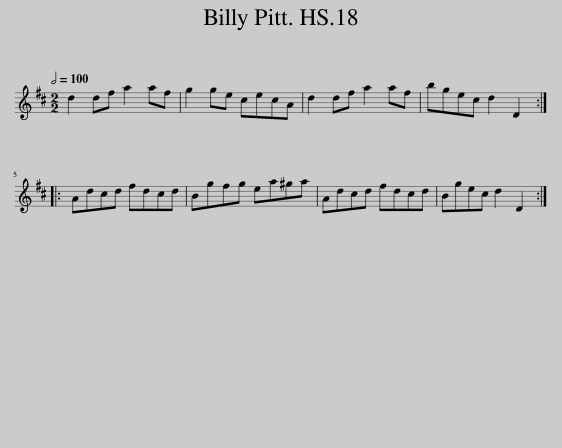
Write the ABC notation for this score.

X:1
L:1/8
Q:1/2=100
M:2/2
I:linebreak $
K:D
V:1 treble
V:1
 d2 df a2 af | g2 ge cecA | d2 df a2 af | bgec d2 D2 ::$ Adcd fdcd | %5
 Bgfg ea^ga | Adcd fdcd | Bgec d2 D2 :| %8
